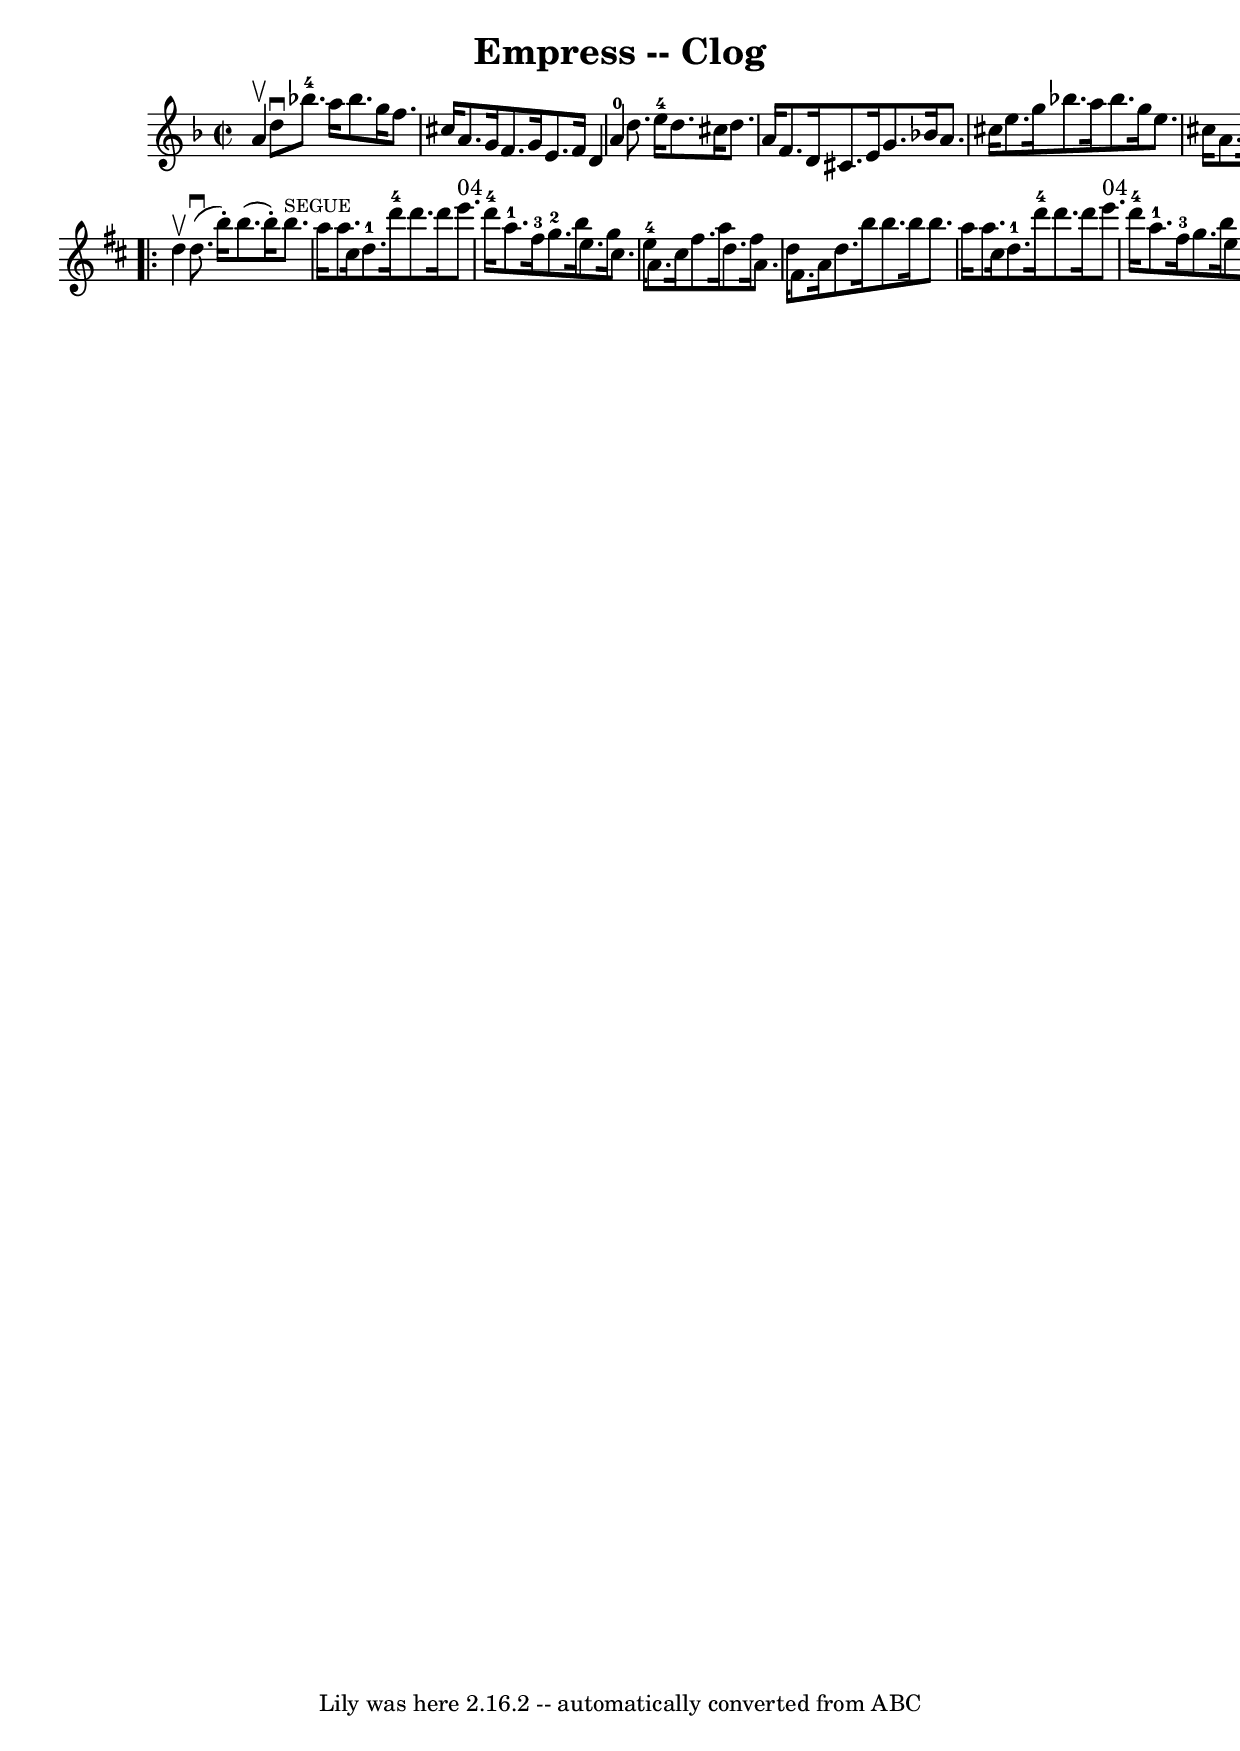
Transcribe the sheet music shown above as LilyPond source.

\version "2.16.2"
\include "Mammoth.ily"
\header {
  %% book = "Ryan's Mammoth Collection"
  crossRefNumber = "1"
  footnotes = ""
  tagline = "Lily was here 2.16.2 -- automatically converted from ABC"
  title = "Empress -- Clog"

}
voicedefault =  {



  \repeat volta 2 {

    \override Staff.TimeSignature #'style = #'C
    \time 2/2 
    \key d \minor     a'4^\upbow  |
    d''8^\downbow bes''!8.-4 a''16 bes''8. g''16 f''8. cis''16 a'8. g'16  |
         f'8. g'16 e'8. f'16 d'4 a'4-0  |
    d''8. e''16-4 d''8. cis''16 d''8. a'16 f'8. d'16  |
    cis'8.         e'16 g'8. bes'!16 a'8. cis''16 e''8. g''16   |
         bes''!8. a''16 bes''8. g''16 e''8. cis''16 a'8. cis''16    |
    d''4 f''4 d''4  
  } 
  \repeat volta 2 {
    
    \key d \major     d''4^\upbow  |
    d''8.^\downbow(b''16-.) b''8. (b''16-.)          b''8.^\segue a''16 a''8. cis''16   |
    d''8.-1 d'''16-4 d'''8. d'''16 e'''8.^"04" d'''16-4 a''8.-1 fis''16-3 |
    g''8.-2 b''16 e''8. g''16 cis''8. e''16-4 a'8. cis''16  |
    fis''8. a''16 d''8. fis''16 a'8.      d''16 fis'8. a'16   |
    d''8. b''16 b''8. b''16         b''8. a''16 a''8. cis''16   |
    d''8.-1 d'''16-4        d'''8. d'''16 e'''8.^"04" d'''16-4 a''8.-1 fis''16-3   |
    g''8. b''16 e''8. g''16 cis''8. e''16-4 a'8.        cis''16   |
    d''4 fis''4 d''4  
  }   

}

\score{
  <<

    \context Staff="default"
    {
      \voicedefault 
      
    }

  >>
  \layout {
    
  }
  \midi {
  }

}
